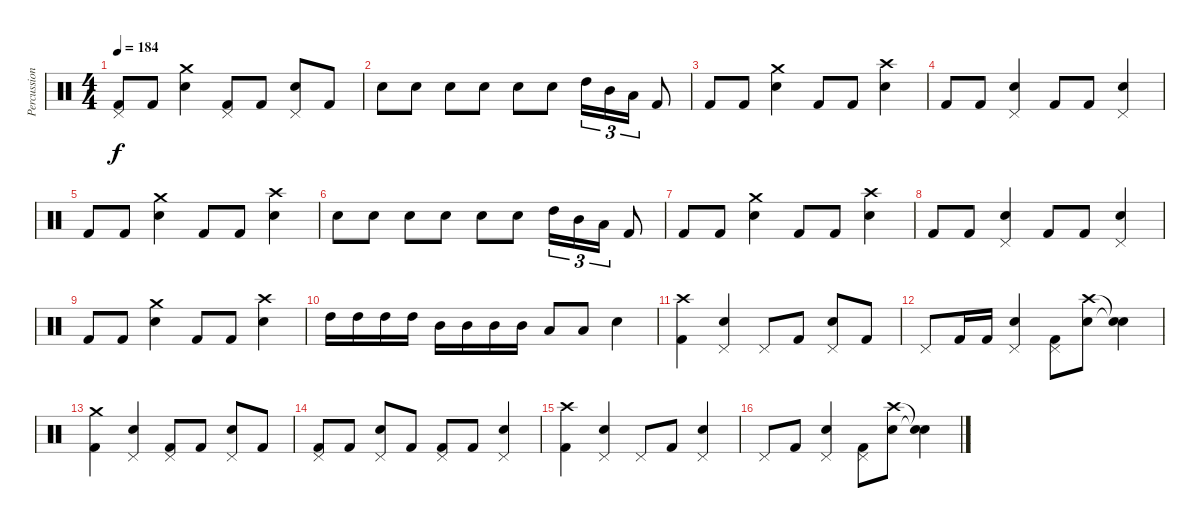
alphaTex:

\track ("Percussions" "Percussion") {instrument percussion}
\staff {score}
\articulation defaults
\ts (4 4)
\tempo 184
\clef neutral
\ks c
("Pedal Hi-Hat (hit)" "Kick (hit) 2").8{dy f} "Kick (hit) 2".8 ("Crash medium (hit)" "Electric Snare (hit)").4 ("Pedal Hi-Hat (hit)" "Kick (hit) 2").8 "Kick (hit) 2".8 ("Pedal Hi-Hat (hit)" "Electric Snare (hit)").8 "Kick (hit) 2".8 |
"Electric Snare (hit)".8 "Electric Snare (hit)".8 "Electric Snare (hit)".8 "Electric Snare (hit)".8 "Electric Snare (hit)".8 "Electric Snare (hit)".8 "High Tom (hit)".16{tu (3 2)} "Mid Tom (hit)".16{tu (3 2)} "Low Tom (hit)".16{tu (3 2)} "Kick (hit) 2".8 |
"Kick (hit) 2".8 "Kick (hit) 2".8 ("Crash medium (hit)" "Electric Snare (hit)").4 "Kick (hit) 2".8 "Kick (hit) 2".8 ("Crash high (hit)" "Electric Snare (hit)").4 |
"Kick (hit) 2".8 "Kick (hit) 2".8 ("Pedal Hi-Hat (hit)" "Electric Snare (hit)").4 "Kick (hit) 2".8 "Kick (hit) 2".8 ("Pedal Hi-Hat (hit)" "Electric Snare (hit)").4 |
"Kick (hit) 2".8 "Kick (hit) 2".8 ("Crash medium (hit)" "Electric Snare (hit)").4 "Kick (hit) 2".8 "Kick (hit) 2".8 ("Crash high (hit)" "Electric Snare (hit)").4 |
"Electric Snare (hit)".8 "Electric Snare (hit)".8 "Electric Snare (hit)".8 "Electric Snare (hit)".8 "Electric Snare (hit)".8 "Electric Snare (hit)".8 "High Tom (hit)".16{tu (3 2)} "Mid Tom (hit)".16{tu (3 2)} "Low Tom (hit)".16{tu (3 2)} "Kick (hit) 2".8 |
"Kick (hit) 2".8 "Kick (hit) 2".8 ("Crash medium (hit)" "Electric Snare (hit)").4 "Kick (hit) 2".8 "Kick (hit) 2".8 ("Crash high (hit)" "Electric Snare (hit)").4 |
"Kick (hit) 2".8 "Kick (hit) 2".8 ("Pedal Hi-Hat (hit)" "Electric Snare (hit)").4 "Kick (hit) 2".8 "Kick (hit) 2".8 ("Pedal Hi-Hat (hit)" "Electric Snare (hit)").4 |
"Kick (hit) 2".8 "Kick (hit) 2".8 ("Crash medium (hit)" "Electric Snare (hit)").4 "Kick (hit) 2".8 "Kick (hit) 2".8 ("Crash high (hit)" "Electric Snare (hit)").4 |
"High Tom (hit)".16 "High Tom (hit)".16 "High Tom (hit)".16 "High Tom (hit)".16 "Mid Tom (hit)".16 "Mid Tom (hit)".16 "Mid Tom (hit)".16 "Mid Tom (hit)".16 "Low Tom (hit)".8 "Low Tom (hit)".8 "Electric Snare (hit)".4 |
("Crash high (hit)" "Kick (hit) 2").4 ("Pedal Hi-Hat (hit)" "Electric Snare (hit)").4 "Pedal Hi-Hat (hit)".8 "Kick (hit) 2".8 ("Pedal Hi-Hat (hit)" "Electric Snare (hit)").8 "Kick (hit) 2".8 |
"Pedal Hi-Hat (hit)".8 "Kick (hit) 2".16 "Kick (hit) 2".16 ("Pedal Hi-Hat (hit)" "Electric Snare (hit)").4 ("Pedal Hi-Hat (hit)" "Kick (hit) 2").8 ("Crash high (hit)" "Electric Snare (hit)").8 ("Snare (hit)"{t} "Snare (hit)"{t}).4 |
("Crash medium (hit)" "Kick (hit) 2").4 ("Pedal Hi-Hat (hit)" "Electric Snare (hit)").4 ("Pedal Hi-Hat (hit)" "Kick (hit) 2").8 "Kick (hit) 2".8 ("Pedal Hi-Hat (hit)" "Electric Snare (hit)").8 "Kick (hit) 2".8 |
("Pedal Hi-Hat (hit)" "Kick (hit) 2").8 "Kick (hit) 2".8 ("Pedal Hi-Hat (hit)" "Electric Snare (hit)").8 "Kick (hit) 2".8 ("Pedal Hi-Hat (hit)" "Kick (hit) 2").8 "Kick (hit) 2".8 ("Pedal Hi-Hat (hit)" "Electric Snare (hit)").4 |
("Crash high (hit)" "Kick (hit) 2").4 ("Pedal Hi-Hat (hit)" "Electric Snare (hit)").4 "Pedal Hi-Hat (hit)".8 "Kick (hit) 2".8 ("Pedal Hi-Hat (hit)" "Electric Snare (hit)").4 |
"Pedal Hi-Hat (hit)".8 "Kick (hit) 2".8 ("Pedal Hi-Hat (hit)" "Electric Snare (hit)").4 ("Pedal Hi-Hat (hit)" "Kick (hit) 2").8 ("Crash high (hit)" "Electric Snare (hit)").8 ("Snare (hit)"{t} "Snare (hit)"{t}).4
